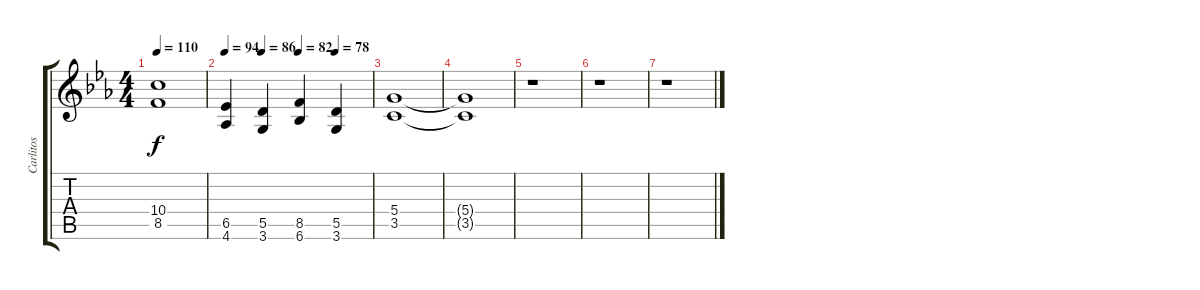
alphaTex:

\track ("Carlitos" "Carlitos") {instrument distortionguitar}
\staff {score tabs}
\tuning (E4 B3 G3 D3 A2 E2) {hide}
\ts (4 4)
\tempo 110
\clef g2
\ks eb
(10.4 8.5).1{dy f} |
\tempo 92
\tempo (84 0.25)
\tempo (80 0.5)
\tempo (76 0.75)
\tempo 94
\tempo (86 0.25)
\tempo (82 0.5)
\tempo (78 0.75)
(6.5 4.6).4 (5.5 3.6).4 (8.5 6.6).4 (5.5 3.6).4 |
(5.4 3.5).1 |
(5.4{t} 3.5{t}).1 |
r.1 |
r.1 |
r.1
